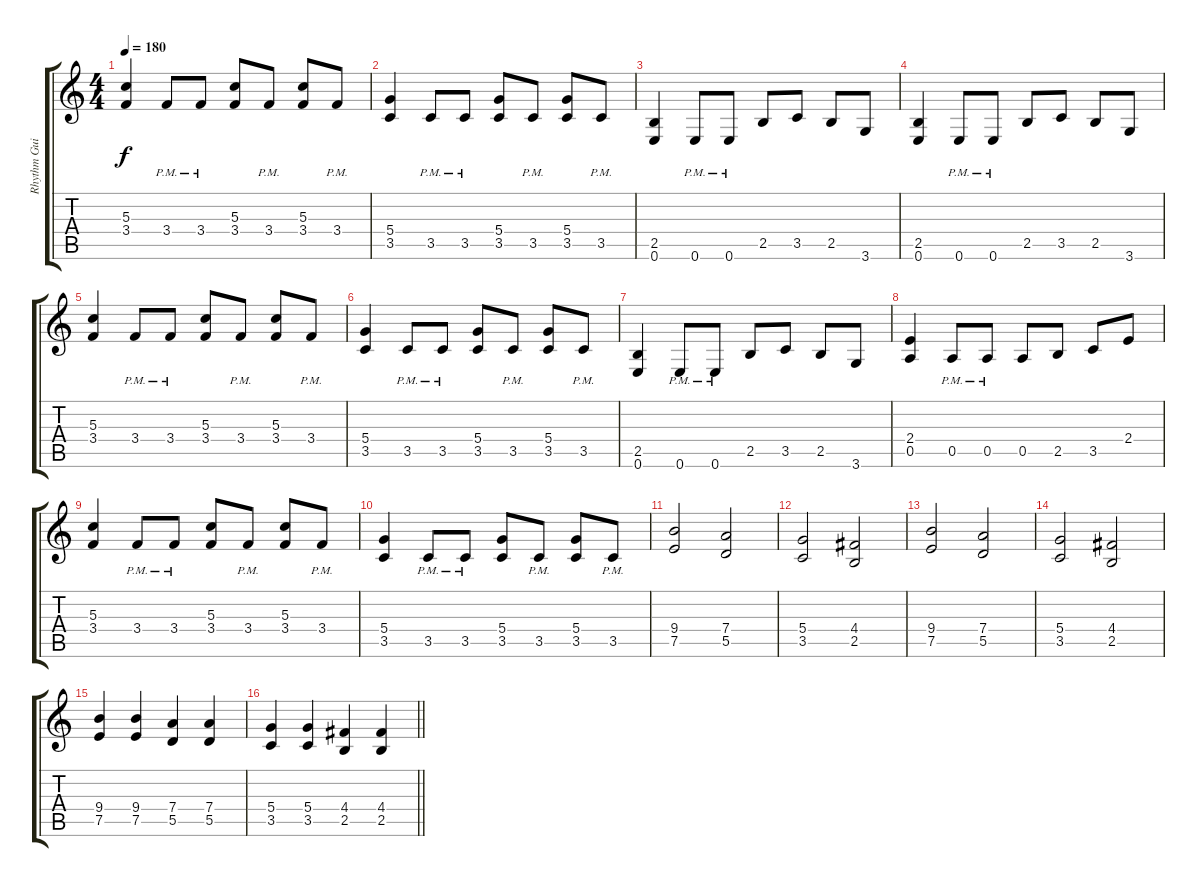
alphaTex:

\track ("Rhythm Guitar 1: Juha-Pekka Alanen" "Rhythm Gui") {instrument distortionguitar}
\staff {score tabs}
\tuning (E4 B3 G3 D3 A2 E2) {hide}
\ts (4 4)
\tempo 180
\clef g2
\ks aminor
(5.3 3.4).4{dy f} 3.4{pm}.8 3.4{pm}.8 (5.3 3.4).8 3.4{pm}.8 (5.3 3.4).8 3.4{pm}.8 |
(5.4 3.5).4 3.5{pm}.8 3.5{pm}.8 (5.4 3.5).8 3.5{pm}.8 (5.4 3.5).8 3.5{pm}.8 |
(2.5 0.6).4 0.6{pm}.8 0.6{pm}.8 2.5.8 3.5.8 2.5.8 3.6.8 |
(2.5 0.6).4 0.6{pm}.8 0.6{pm}.8 2.5.8 3.5.8 2.5.8 3.6.8 |
(5.3 3.4).4 3.4{pm}.8 3.4{pm}.8 (5.3 3.4).8 3.4{pm}.8 (5.3 3.4).8 3.4{pm}.8 |
(5.4 3.5).4 3.5{pm}.8 3.5{pm}.8 (5.4 3.5).8 3.5{pm}.8 (5.4 3.5).8 3.5{pm}.8 |
(2.5 0.6).4 0.6{pm}.8 0.6{pm}.8 2.5.8 3.5.8 2.5.8 3.6.8 |
(2.4 0.5).4 0.5{pm}.8 0.5{pm}.8 0.5.8 2.5.8 3.5.8 2.4.8 |
(5.3 3.4).4 3.4{pm}.8 3.4{pm}.8 (5.3 3.4).8 3.4{pm}.8 (5.3 3.4).8 3.4{pm}.8 |
(5.4 3.5).4 3.5{pm}.8 3.5{pm}.8 (5.4 3.5).8 3.5{pm}.8 (5.4 3.5).8 3.5{pm}.8 |
(9.4 7.5).2 (7.4 5.5).2 |
(5.4 3.5).2 (4.4 2.5).2 |
(9.4 7.5).2 (7.4 5.5).2 |
(5.4 3.5).2 (4.4 2.5).2 |
(9.4 7.5).4 (9.4 7.5).4 (7.4 5.5).4 (7.4 5.5).4 |
\barLineRight lightlight
(5.4 3.5).4 (5.4 3.5).4 (4.4 2.5).4 (4.4 2.5).4
